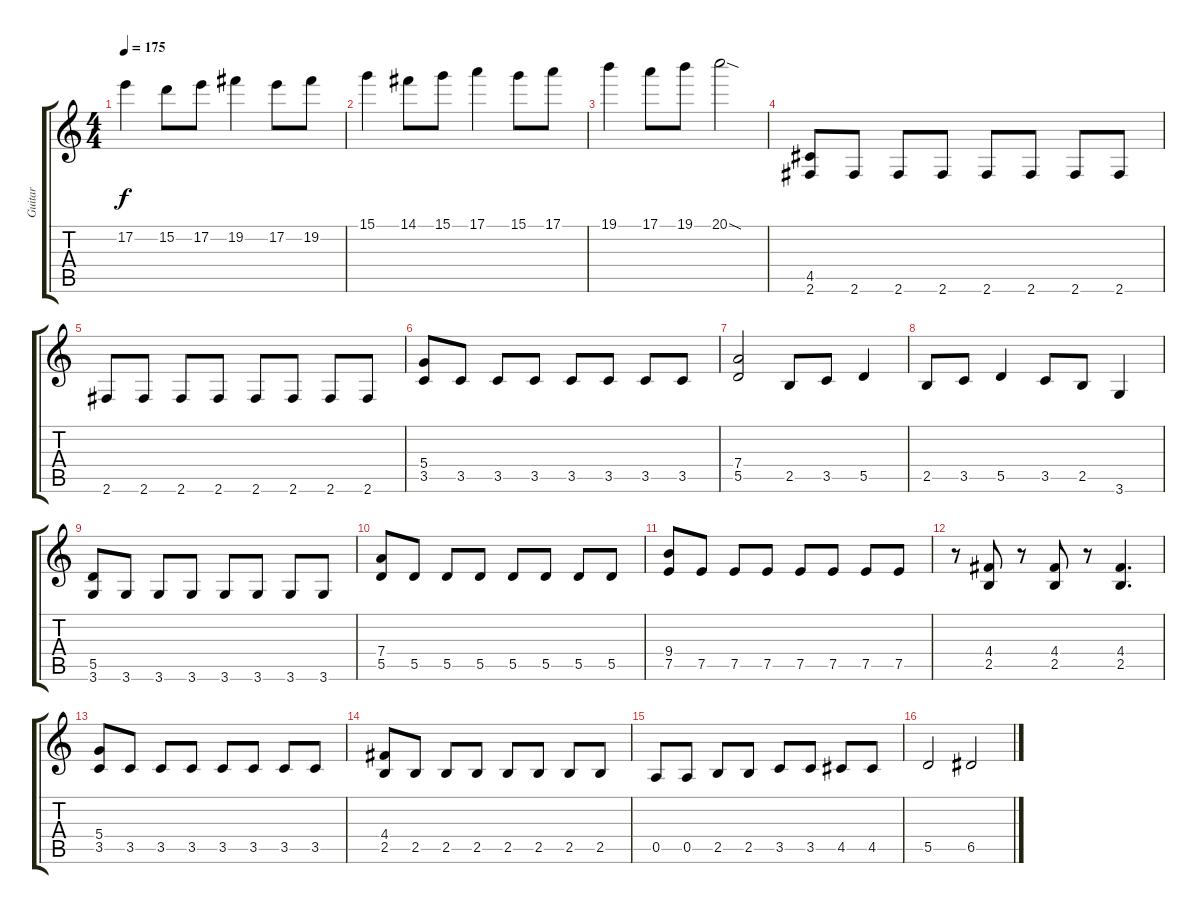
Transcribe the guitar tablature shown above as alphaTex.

\track ("Guitar" "Guitar") {instrument distortionguitar}
\staff {score tabs}
\tuning (E4 B3 G3 D3 A2 E2) {hide}
\ts (4 4)
\tempo 175
\clef g2
\ks c
17.2.4{dy f} 15.2.8 17.2.8 19.2.4 17.2.8 19.2.8 |
15.1.4 14.1.8 15.1.8 17.1.4 15.1.8 17.1.8 |
19.1.4 17.1.8 19.1.8 20.1{sod}.2 |
(4.5 2.6).8 2.6.8 2.6.8 2.6.8 2.6.8 2.6.8 2.6.8 2.6.8 |
2.6.8 2.6.8 2.6.8 2.6.8 2.6.8 2.6.8 2.6.8 2.6.8 |
(5.4 3.5).8 3.5.8 3.5.8 3.5.8 3.5.8 3.5.8 3.5.8 3.5.8 |
(7.4 5.5).2 2.5.8 3.5.8 5.5.4 |
2.5.8 3.5.8 5.5.4 3.5.8 2.5.8 3.6.4 |
(5.5 3.6).8 3.6.8 3.6.8 3.6.8 3.6.8 3.6.8 3.6.8 3.6.8 |
(7.4 5.5).8 5.5.8 5.5.8 5.5.8 5.5.8 5.5.8 5.5.8 5.5.8 |
(9.4 7.5).8 7.5.8 7.5.8 7.5.8 7.5.8 7.5.8 7.5.8 7.5.8 |
r.8 (4.4 2.5).8 r.8 (4.4 2.5).8 r.8 (4.4 2.5).4{d} |
(5.4 3.5).8 3.5.8 3.5.8 3.5.8 3.5.8 3.5.8 3.5.8 3.5.8 |
(4.4 2.5).8 2.5.8 2.5.8 2.5.8 2.5.8 2.5.8 2.5.8 2.5.8 |
0.5.8 0.5.8 2.5.8 2.5.8 3.5.8 3.5.8 4.5.8 4.5.8 |
5.5.2 6.5.2
